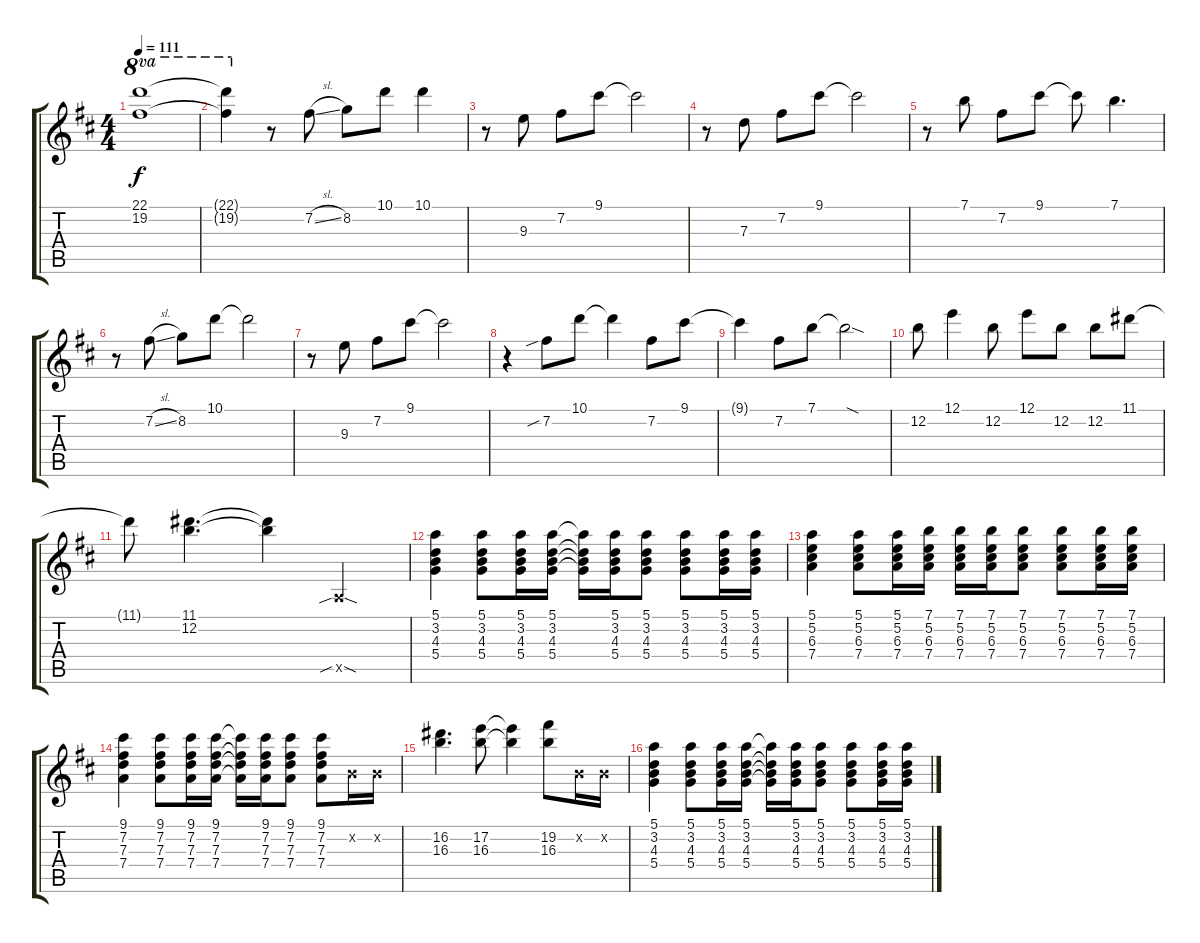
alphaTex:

\track "" {instrument distortionguitar}
\staff {score tabs}
\tuning (E4 B3 G3 D3 A2 D2) {hide}
\ts (4 4)
\tempo 111
\clef g2
\ks d
(22.1 19.2).1{ot 8va dy f} |
(22.1{t} 19.2{t}).4{ot 8va} r.8 7.2{sl}.8 8.2.8 10.1.8 10.1.4 |
r.8 9.3.8 7.2.8 9.1.8 9.1{t}.2 |
r.8 7.3.8 7.2.8 9.1.8 9.1{t}.2 |
r.8 7.1.8 7.2.8 9.1.8 9.1{t}.8 7.1.4{d} |
r.8 7.2{sl}.8 8.2.8 10.1.8 10.1{t}.2 |
r.8 9.3.8 7.2.8 9.1.8 9.1{t}.2 |
r.4 7.2{sib}.8 10.1.8 10.1{t}.4 7.2.8 9.1.8 |
9.1{t}.4 7.2.8 7.1.8 7.1{sod t}.2 |
12.2.8 12.1.4 12.2.8 12.1.8 12.2.8 12.2.8 11.1.8 |
11.1{t}.8 (11.1 12.2).4{d} (11.1{t} 12.2{t}).4 0.5{sib sod x}.4 |
(5.1 3.2 4.3 5.4).4 (5.1 3.2 4.3 5.4).8 (5.1 3.2 4.3 5.4).16 (5.1 3.2 4.3 5.4).16 (5.1{t} 3.2{t} 4.3{t} 5.4{t}).16 (5.1 3.2 4.3 5.4).16 (5.1 3.2 4.3 5.4).8 (5.1 3.2 4.3 5.4).8 (5.1 3.2 4.3 5.4).16 (5.1 3.2 4.3 5.4).16 |
(5.1 5.2 6.3 7.4).4 (5.1 5.2 6.3 7.4).8 (5.1 5.2 6.3 7.4).16 (7.1 5.2 6.3 7.4).16 (7.1 5.2 6.3 7.4).16 (7.1 5.2 6.3 7.4).16 (7.1 5.2 6.3 7.4).8 (7.1 5.2 6.3 7.4).8 (7.1 5.2 6.3 7.4).16 (7.1 5.2 6.3 7.4).16 |
(9.1 7.2 7.3 7.4).4 (9.1 7.2 7.3 7.4).8 (9.1 7.2 7.3 7.4).16 (9.1 7.2 7.3 7.4).16 (9.1{t} 7.2{t} 7.3{t} 7.4{t}).16 (9.1 7.2 7.3 7.4).16 (9.1 7.2 7.3 7.4).8 (9.1 7.2 7.3 7.4).8 0.2{x}.16 0.2{x}.16 |
(16.2 16.3).4{d} (17.2 16.3).8 (17.2{t} 16.3{t}).4 (19.2 16.3).8 0.2{x}.16 0.2{x}.16 |
(5.1 3.2 4.3 5.4).4 (5.1 3.2 4.3 5.4).8 (5.1 3.2 4.3 5.4).16 (5.1 3.2 4.3 5.4).16 (5.1{t} 3.2{t} 4.3{t} 5.4{t}).16 (5.1 3.2 4.3 5.4).16 (5.1 3.2 4.3 5.4).8 (5.1 3.2 4.3 5.4).8 (5.1 3.2 4.3 5.4).16 (5.1 3.2 4.3 5.4).16
